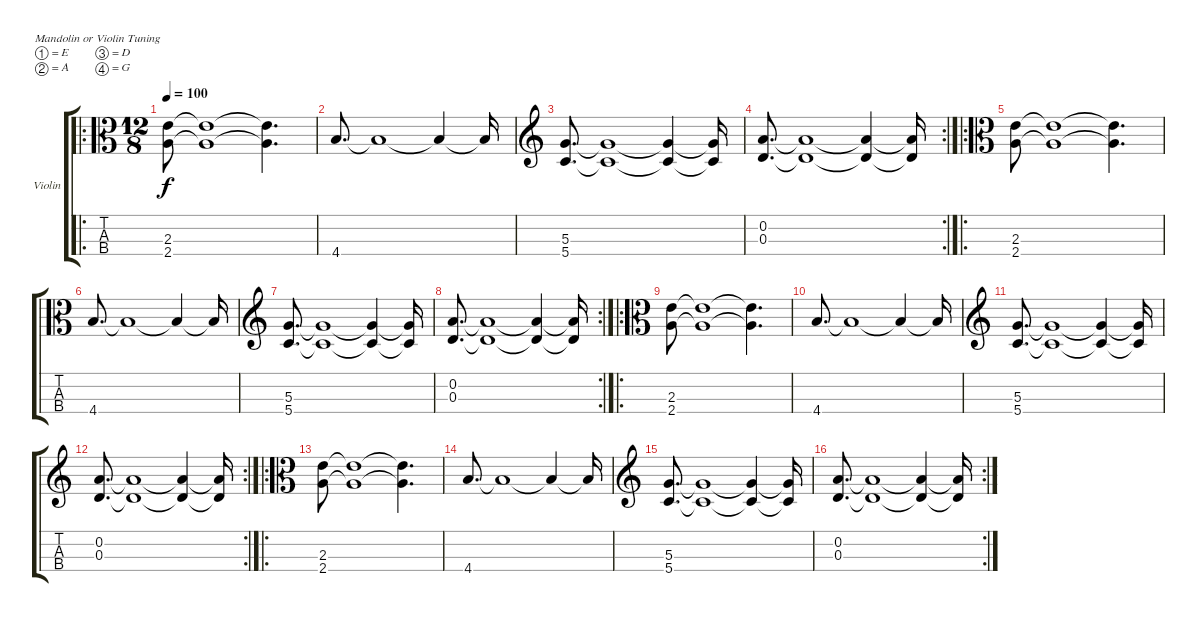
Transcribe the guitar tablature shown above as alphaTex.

\bracketExtendMode groupsimilarinstruments
\firstSystemTrackNameOrientation horizontal
\otherSystemsTrackNameOrientation horizontal
\track ("Violin" "Violin") {instrument violin}
\staff {score tabs}
\tuning (E5 A4 D4 G3)
\ro
\ts (12 8)
\tempo 100
\clef c3
\ks c
(2.4 2.3).8{dy f} (2.3{t} 2.4{t}).1 (2.3{t} 2.4{t}).4{d} |
4.4.8{d} 4.4{t}.1 4.4{t}.4 4.4{t}.16 |
\clef g2
(5.4 5.3).8{d} (5.3{t} 5.4{t}).1 (5.3{t} 5.4{t}).4 (5.3{t} 5.4{t}).16 |
\rc 2
(0.3 0.2).8{d} (0.3{t} 0.2{t}).1 (0.3{t} 0.2{t}).4 (0.3{t} 0.2{t}).16 |
\ro
\clef c3
(2.4 2.3).8 (2.3{t} 2.4{t}).1 (2.3{t} 2.4{t}).4{d} |
4.4.8{d} 4.4{t}.1 4.4{t}.4 4.4{t}.16 |
\clef g2
(5.4 5.3).8{d} (5.3{t} 5.4{t}).1 (5.3{t} 5.4{t}).4 (5.3{t} 5.4{t}).16 |
\rc 2
(0.3 0.2).8{d} (0.3{t} 0.2{t}).1 (0.3{t} 0.2{t}).4 (0.3{t} 0.2{t}).16 |
\ro
\clef c3
(2.4 2.3).8 (2.3{t} 2.4{t}).1 (2.3{t} 2.4{t}).4{d} |
4.4.8{d} 4.4{t}.1 4.4{t}.4 4.4{t}.16 |
\clef g2
(5.4 5.3).8{d} (5.3{t} 5.4{t}).1 (5.3{t} 5.4{t}).4 (5.3{t} 5.4{t}).16 |
\rc 2
(0.3 0.2).8{d} (0.3{t} 0.2{t}).1 (0.3{t} 0.2{t}).4 (0.3{t} 0.2{t}).16 |
\ro
\clef c3
(2.4 2.3).8 (2.3{t} 2.4{t}).1 (2.3{t} 2.4{t}).4{d} |
4.4.8{d} 4.4{t}.1 4.4{t}.4 4.4{t}.16 |
\clef g2
(5.4 5.3).8{d} (5.3{t} 5.4{t}).1 (5.3{t} 5.4{t}).4 (5.3{t} 5.4{t}).16 |
\rc 2
(0.3 0.2).8{d} (0.3{t} 0.2{t}).1 (0.3{t} 0.2{t}).4 (0.3{t} 0.2{t}).16
